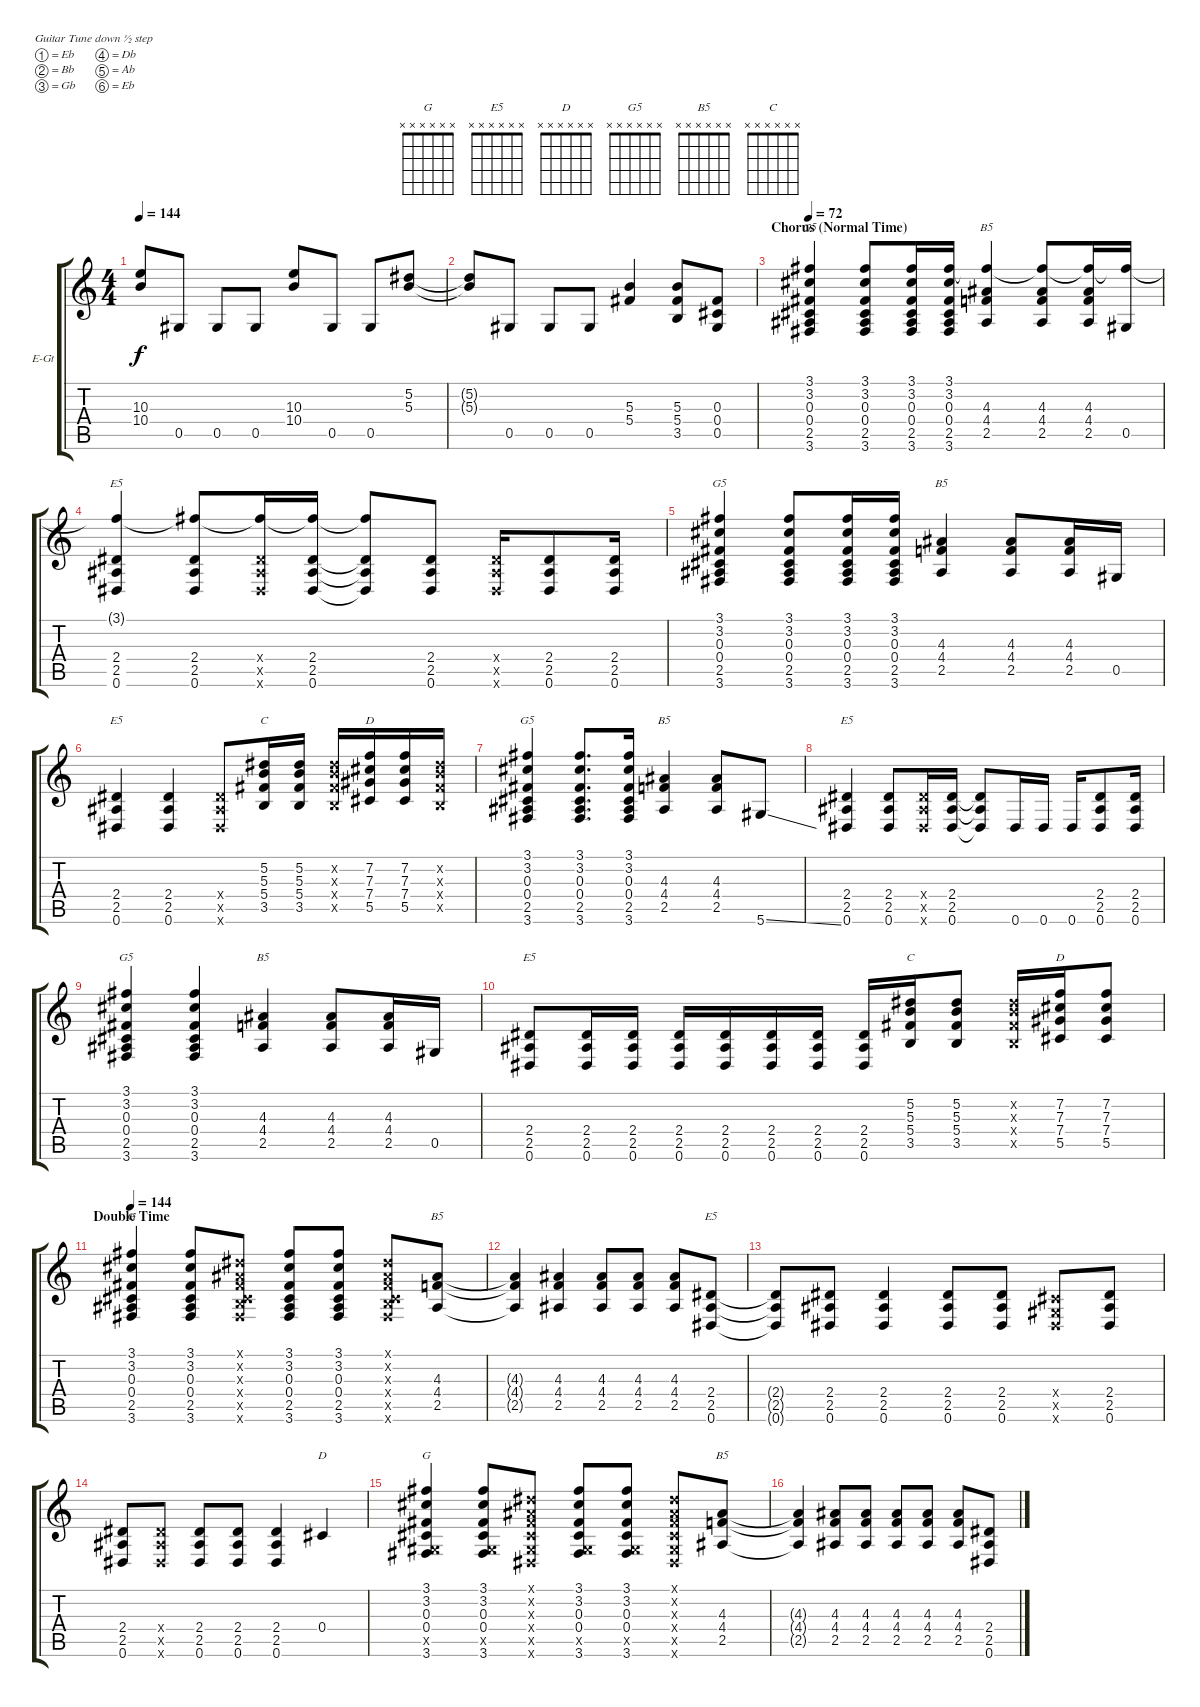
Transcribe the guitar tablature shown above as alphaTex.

\bracketExtendMode groupsimilarinstruments
\firstSystemTrackNameOrientation horizontal
\otherSystemsTrackNameOrientation horizontal
\track ("Guitar 1 (Slash)" "E-Gt") {multiBarRest instrument overdrivenguitar}
\staff {score tabs}
\tuning (Eb4 Bb3 Gb3 Db3 Ab2 Eb2)
\chord ("G" x x x x x x)
\chord ("E5" x x x x x x)
\chord ("D" x x x x x x)
\chord ("G5" x x x x x x)
\chord ("B5" x x x x x x)
\chord ("C" x x x x x x)
\ts (4 4)
\tempo 144
\clef g2
\ks c
(10.3{t} 10.4{t}).8{dy f} 0.5.8 0.5.8 0.5.8 (10.3 10.4).8 0.5.8 0.5.8 (5.2 5.3).8 |
(5.2{t} 5.3{t}).8 0.5.8 0.5.8 0.5.8 (5.3 5.4).4 (5.3 5.4 3.5).8 (0.3 0.4 0.5).8 |
\section ("" "Chorus (Normal Time)")
\tempo 72
(3.1 3.2 0.3 0.4 2.5 3.6).4{ch "G5"} (3.1 3.2 0.3 0.4 2.5 3.6).8 (3.1 3.2 0.3 0.4 2.5 3.6).16 (3.1 3.2 0.3 0.4 2.5 3.6).16 (4.3 4.4 2.5 3.1{t}).4{ch "B5"} (4.3 4.4 2.5 3.1{t}).8 (4.3 4.4 2.5 3.1{t}).16 (0.5 3.1{t}).16 |
(2.4 2.5 0.6 3.1{t}).4{ch "E5"} (2.4 2.5 0.6 3.1{t}).8 (2.4{x} 2.5{x} 0.6{x} 3.1{t}).16 (2.4 2.5 0.6 3.1{t}).16 (3.1{t} 2.4{t} 2.5{t} 0.6{t}).8 (2.4 2.5 0.6).8 (2.4{x} 2.5{x} 0.6{x}).16 (2.4 2.5 0.6).8 (2.4 2.5 0.6).16 |
(3.1 3.2 0.3 0.4 2.5 3.6).4{ch "G5"} (3.1 3.2 0.3 0.4 2.5 3.6).8 (3.1 3.2 0.3 0.4 2.5 3.6).16 (3.1 3.2 0.3 0.4 2.5 3.6).16 (4.3 4.4 2.5).4{ch "B5"} (4.3 4.4 2.5).8 (4.3 4.4 2.5).16 0.5.16 |
(2.4 2.5 0.6).4{ch "E5"} (2.4 2.5 0.6).4 (2.4{x} 2.5{x} 0.6{x}).8 (5.2 5.3 5.4 3.5).16{ch "C"} (5.2 5.3 5.4 3.5).16 (5.2{x} 5.3{x} 5.4{x} 3.5{x}).16 (7.2 7.3 7.4 5.5).16{ch "D"} (7.2 7.3 7.4 5.5).16 (5.2{x} 5.3{x} 5.4{x} 3.5{x}).16 |
(3.1 3.2 0.3 0.4 2.5 3.6).4{ch "G5"} (3.1 3.2 0.3 0.4 2.5 3.6).8{d} (3.1 3.2 0.3 0.4 2.5 3.6).16 (4.3 4.4 2.5).4{ch "B5"} (4.3 4.4 2.5).8 5.6{ss}.8 |
(2.4 2.5 0.6).4{ch "E5"} (2.4 2.5 0.6).8 (2.4{x} 2.5{x} 0.6{x}).16 (2.4 2.5 0.6).16 (2.4{t} 2.5{t} 0.6{t}).8 0.6.16 0.6.16 0.6.16 (2.4 2.5 0.6).8 (2.4 2.5 0.6).16 |
(3.1 3.2 0.3 0.4 2.5 3.6).4{ch "G5"} (3.1 3.2 0.3 0.4 2.5 3.6).4 (4.3 4.4 2.5).4{ch "B5"} (4.3 4.4 2.5).8 (4.3 4.4 2.5).16 0.5.16 |
(2.4 2.5 0.6).8{ch "E5"} (2.4 2.5 0.6).16 (2.4 2.5 0.6).16 (2.4 2.5 0.6).16 (2.4 2.5 0.6).16 (2.4 2.5 0.6).16 (2.4 2.5 0.6).16 (2.4 2.5 0.6).16 (5.2 5.3 5.4 3.5).16{ch "C"} (5.2 5.3 5.4 3.5).8 (5.2{x} 5.3{x} 5.4{x} 3.5{x}).16 (7.2 7.3 7.4 5.5).16{ch "D"} (7.2 7.3 7.4 5.5).8 |
\section ("" "Double Time")
\tempo 144
(3.1 3.2 0.3 0.4 2.5 3.6).4{ch "G"} (3.1 3.2 0.3 0.4 2.5 3.6).8 (0.1{x} 0.2{x} 0.3{x} 0.4{x} 3.5{x} 3.6{x}).8 (3.1 3.2 0.3 0.4 2.5 3.6).8 (3.1 3.2 0.3 0.4 2.5 3.6).8 (0.1{x} 0.2{x} 0.3{x} 0.4{x} 3.5{x} 3.6{x}).8 (4.3 4.4 2.5).8{ch "B5"} |
(4.3{t} 4.4{t} 2.5{t}).4 (4.3 4.4 2.5).4 (4.3 4.4 2.5).8 (4.3 4.4 2.5).8 (4.3 4.4 2.5).8 (2.4 2.5 0.6).8{ch "E5"} |
(2.4{t} 2.5{t} 0.6{t}).8 (2.4 2.5 0.6).8 (2.4 2.5 0.6).4 (2.4 2.5 0.6).8 (2.4 2.5 0.6).8 (0.4{x} 0.5{x} 0.6{x}).8 (2.4 2.5 0.6).8 |
(2.4 2.5 0.6).8 (2.4{x} 2.5{x} 0.6{x}).8 (2.4 2.5 0.6).8 (2.4 2.5 0.6).8 (2.4 2.5 0.6).4 0.4.4{ch "D"} |
(3.1 3.2 0.3 0.4 0.5{x} 3.6).4{ch "G"} (3.1 3.2 0.3 0.4 0.5{x} 3.6).8 (0.1{x} 0.2{x} 0.3{x} 0.4{x} 0.5{x} 0.6{x}).8 (3.1 3.2 0.3 0.4 0.5{x} 3.6).8 (3.1 3.2 0.3 0.4 0.5{x} 3.6).8 (0.1{x} 0.2{x} 0.3{x} 0.4{x} 0.5{x} 0.6{x}).8 (4.3 4.4 2.5).8{ch "B5"} |
(4.3{t} 4.4{t} 2.5{t}).4 (4.3 4.4 2.5).8 (4.3 4.4 2.5).8 (4.3 4.4 2.5).8 (4.3 4.4 2.5).8 (4.3 4.4 2.5).8 (2.4 2.5 0.6).8
